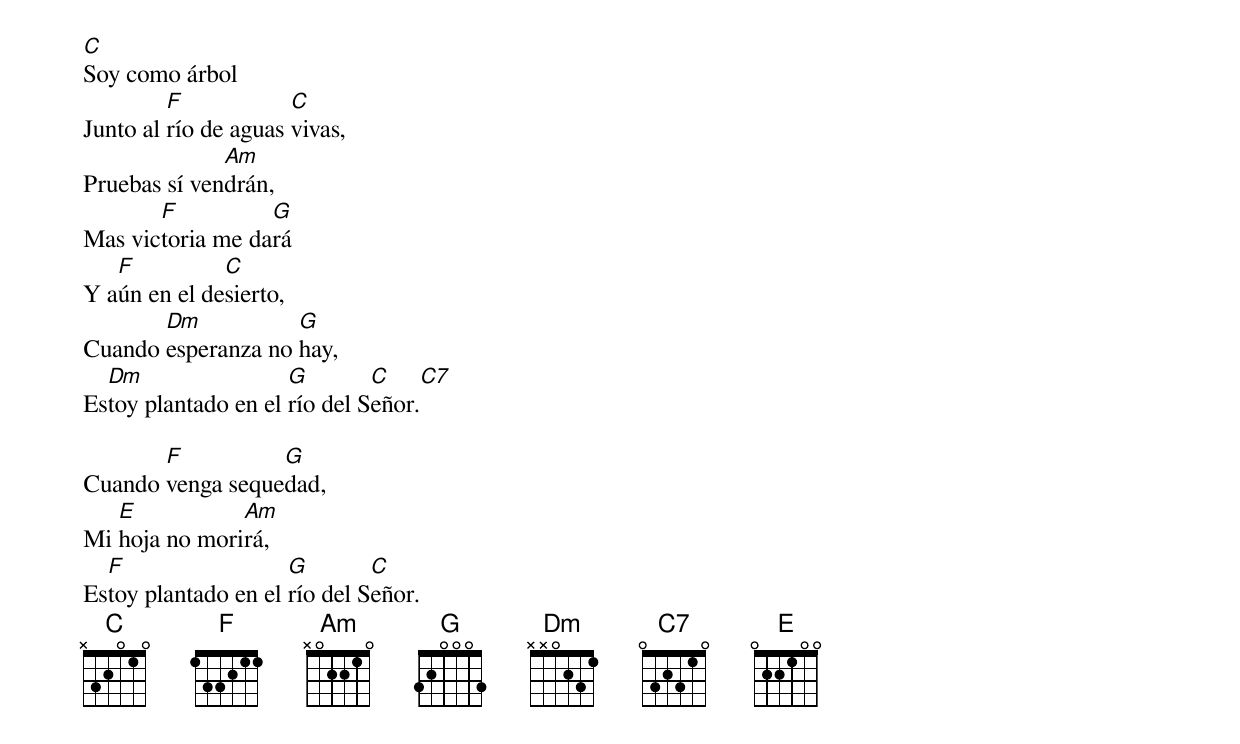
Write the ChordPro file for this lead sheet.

[C]Soy como árbol
Junto al [F]río de aguas [C]vivas,
Pruebas sí ven[Am]drán,
Mas vic[F]toria me da[G]rá
Y a[F]ún en el de[C]sierto,
Cuando [Dm]esperanza no [G]hay,
Es[Dm]toy plantado en el [G]río del S[C]eñor.[C7]

Cuando [F]venga seque[G]dad,
Mi [E]hoja no mori[Am]rá,
Es[F]toy plantado en el [G]río del S[C]eñor.
